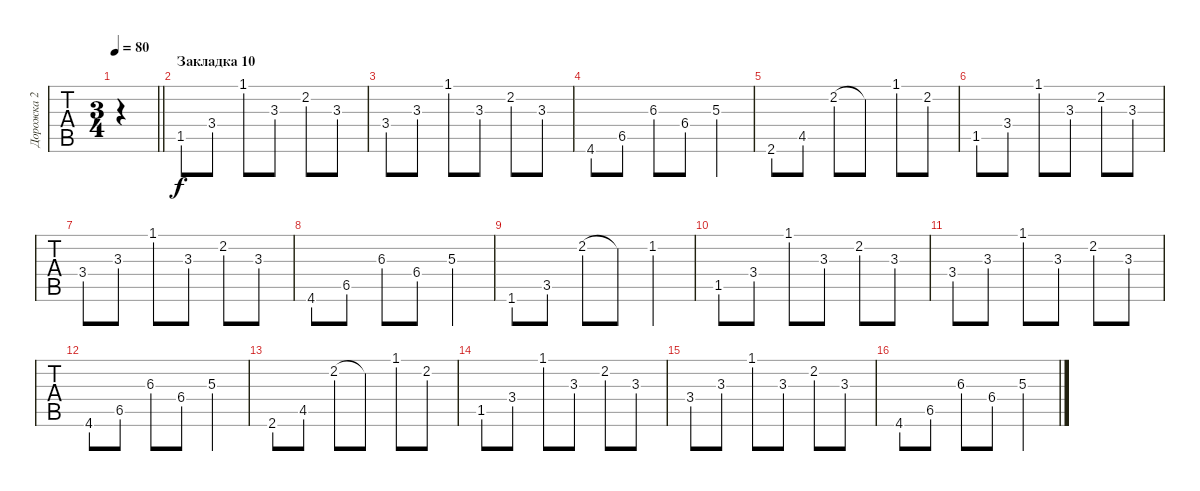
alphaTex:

\track ("Дорожка 2" "Дорожка 2") {instrument electricguitarclean}
\staff {tabs}
\tuning (C4 G3 Eb3 Bb2 F2 C2) {hide}
\ts (3 4)
\tempo 80
\clef g2
\barLineRight lightlight
\ks f#minor
|
\section ("" "Закладка 10")
1.5.8 3.4.8 1.1.8 3.3.8 2.2.8 3.3.8 |
3.4.8 3.3.8 1.1.8 3.3.8 2.2.8 3.3.8 |
4.6.8 6.5.8 6.3.8 6.4.8 5.3.4 |
2.6.8 4.5.8 2.2.8 2.2{t}.8 1.1.8 2.2.8 |
1.5.8 3.4.8 1.1.8 3.3.8 2.2.8 3.3.8 |
3.4.8 3.3.8 1.1.8 3.3.8 2.2.8 3.3.8 |
4.6.8 6.5.8 6.3.8 6.4.8 5.3.4 |
1.6.8 3.5.8 2.2.8 2.2{t}.8 1.2.4 |
1.5.8 3.4.8 1.1.8 3.3.8 2.2.8 3.3.8 |
3.4.8 3.3.8 1.1.8 3.3.8 2.2.8 3.3.8 |
4.6.8 6.5.8 6.3.8 6.4.8 5.3.4 |
2.6.8 4.5.8 2.2.8 2.2{t}.8 1.1.8 2.2.8 |
1.5.8 3.4.8 1.1.8 3.3.8 2.2.8 3.3.8 |
3.4.8 3.3.8 1.1.8 3.3.8 2.2.8 3.3.8 |
4.6.8 6.5.8 6.3.8 6.4.8 5.3.4
